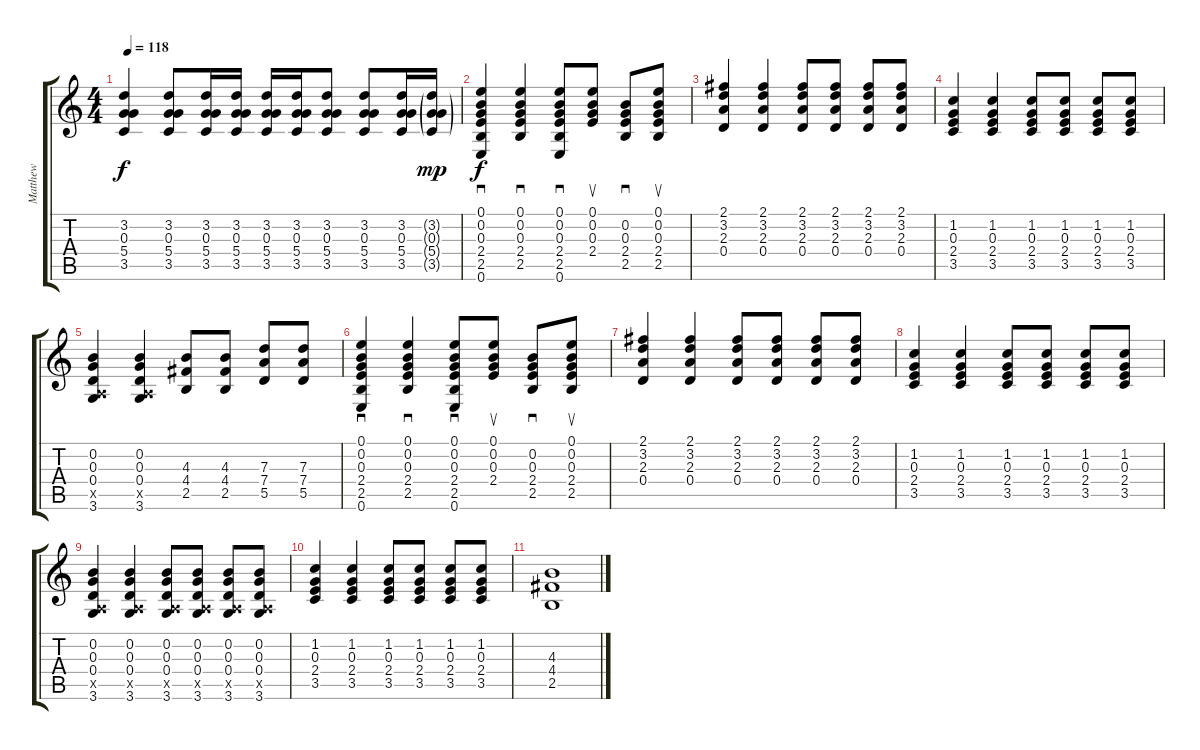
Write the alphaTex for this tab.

\track ("Matthew" "Matthew") {instrument electricguitarclean}
\staff {score tabs}
\tuning (E4 B3 G3 D3 A2 E2) {hide}
\ts (4 4)
\tempo 118
\clef g2
\ks c
(3.2 0.3 5.4 3.5).4{dy f} (3.2 0.3 5.4 3.5).8 (3.2 0.3 5.4 3.5).16 (3.2 0.3 5.4 3.5).16 (3.2 0.3 5.4 3.5).16 (3.2 0.3 5.4 3.5).16 (3.2 0.3 5.4 3.5).8 (3.2 0.3 5.4 3.5).8 (3.2 0.3 5.4 3.5).16 (3.2{g} 0.3{g} 5.4{g} 3.5{g}).16{dy mp} |
(0.1 0.2 0.3 2.4 2.5 0.6).4{sd dy f} (0.1 0.2 0.3 2.4 2.5).4{sd} (0.1 0.2 0.3 2.4 2.5 0.6).8{sd} (0.1 0.2 0.3 2.4).8{su} (0.2 0.3 2.4 2.5).8{sd} (0.1 0.2 0.3 2.4 2.5).8{su} |
(2.1 3.2 2.3 0.4).4 (2.1 3.2 2.3 0.4).4 (2.1 3.2 2.3 0.4).8 (2.1 3.2 2.3 0.4).8 (2.1 3.2 2.3 0.4).8 (2.1 3.2 2.3 0.4).8 |
(1.2 0.3 2.4 3.5).4 (1.2 0.3 2.4 3.5).4 (1.2 0.3 2.4 3.5).8 (1.2 0.3 2.4 3.5).8 (1.2 0.3 2.4 3.5).8 (1.2 0.3 2.4 3.5).8 |
(0.2 0.3 0.4 0.5{x} 3.6).4 (0.2 0.3 0.4 0.5{x} 3.6).4 (4.3 4.4 2.5).8 (4.3 4.4 2.5).8 (7.3 7.4 5.5).8 (7.3 7.4 5.5).8 |
(0.1 0.2 0.3 2.4 2.5 0.6).4{sd} (0.1 0.2 0.3 2.4 2.5).4{sd} (0.1 0.2 0.3 2.4 2.5 0.6).8{sd} (0.1 0.2 0.3 2.4).8{su} (0.2 0.3 2.4 2.5).8{sd} (0.1 0.2 0.3 2.4 2.5).8{su} |
(2.1 3.2 2.3 0.4).4 (2.1 3.2 2.3 0.4).4 (2.1 3.2 2.3 0.4).8 (2.1 3.2 2.3 0.4).8 (2.1 3.2 2.3 0.4).8 (2.1 3.2 2.3 0.4).8 |
(1.2 0.3 2.4 3.5).4 (1.2 0.3 2.4 3.5).4 (1.2 0.3 2.4 3.5).8 (1.2 0.3 2.4 3.5).8 (1.2 0.3 2.4 3.5).8 (1.2 0.3 2.4 3.5).8 |
(0.2 0.3 0.4 0.5{x} 3.6).4 (0.2 0.3 0.4 0.5{x} 3.6).4 (0.2 0.3 0.4 0.5{x} 3.6).8 (0.2 0.3 0.4 0.5{x} 3.6).8 (0.2 0.3 0.4 0.5{x} 3.6).8 (0.2 0.3 0.4 0.5{x} 3.6).8 |
(1.2 0.3 2.4 3.5).4 (1.2 0.3 2.4 3.5).4 (1.2 0.3 2.4 3.5).8 (1.2 0.3 2.4 3.5).8 (1.2 0.3 2.4 3.5).8 (1.2 0.3 2.4 3.5).8 |
(4.3 4.4 2.5).1
